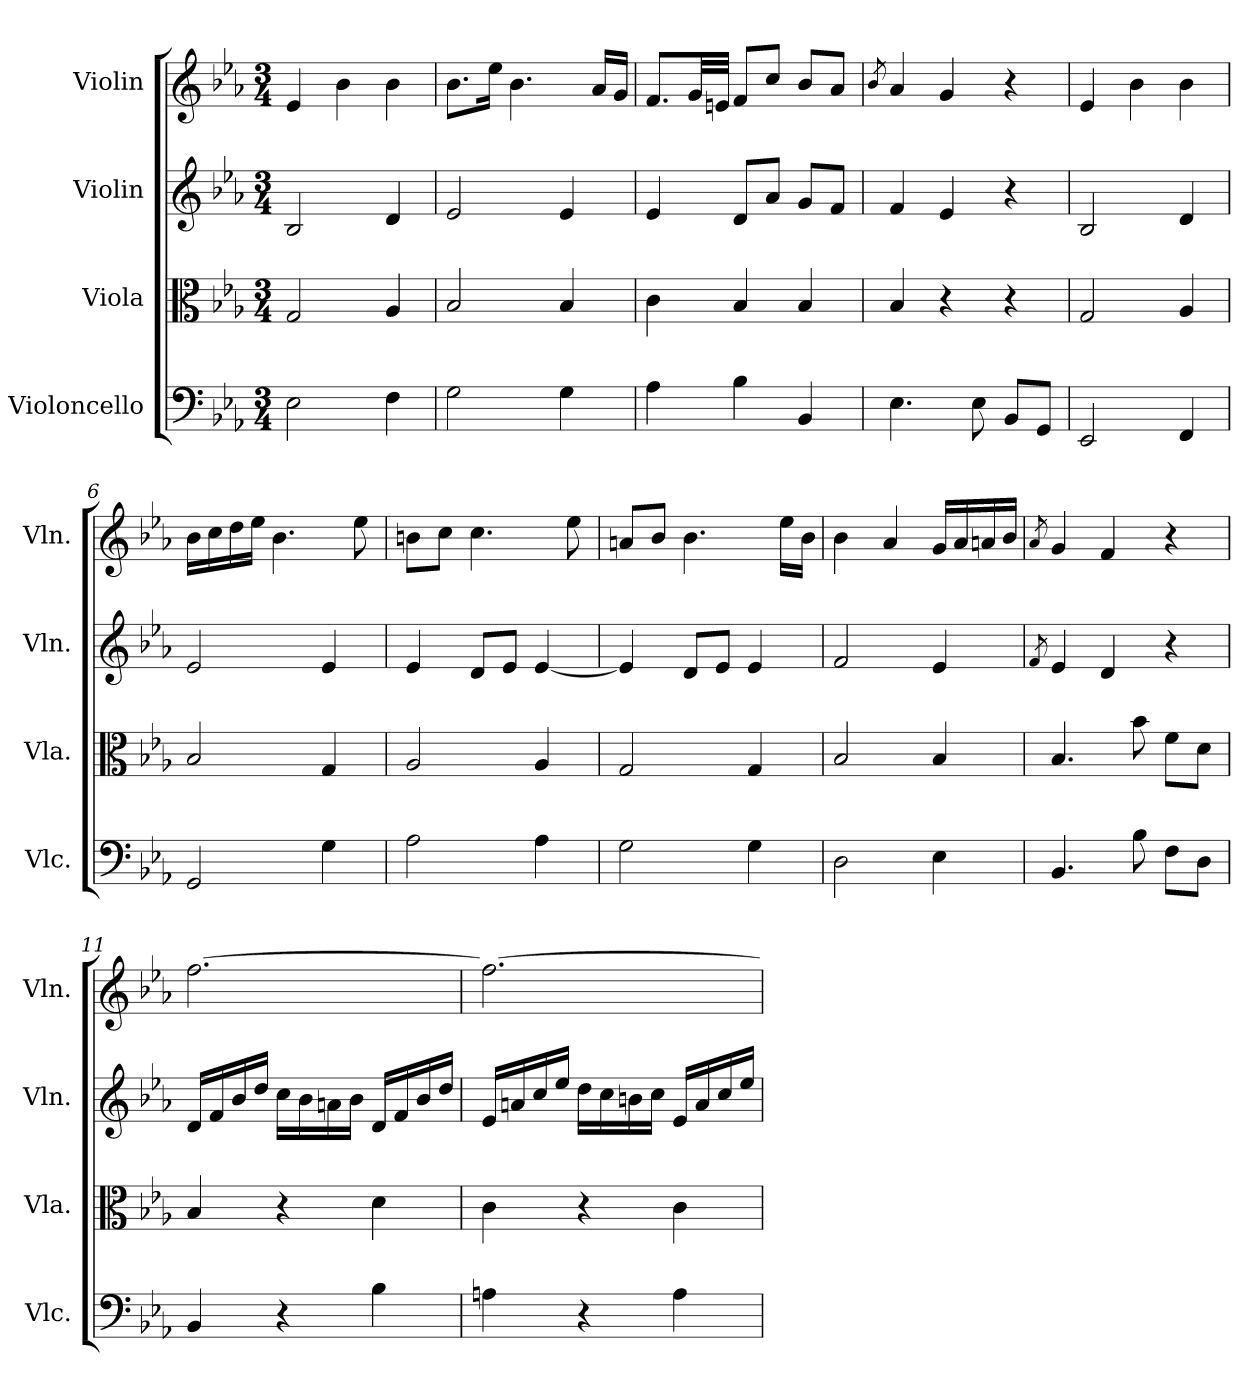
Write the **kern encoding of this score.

**kern	**kern	**kern	**kern
*part4	*part3	*part2	*part1
*staff4	*staff3	*staff2	*staff1
*I"Violoncello	*I"Viola	*I"Violin	*I"Violin
*I'Vlc.	*I'Vla.	*I'Vln.	*I'Vln.
*clefF4	*clefC3	*clefG2	*clefG2
*k[b-e-a-]	*k[b-e-a-]	*k[b-e-a-]	*k[b-e-a-]
*E-:	*E-:	*E-:	*E-:
*M3/4	*M3/4	*M3/4	*M3/4
=1	=1	=1	=1
2E-\	2G/	2B-/	4e-/
.	.	.	4b-\
4F\	4A-/	4d/	4b-\
=2	=2	=2	=2
2G\	2B-/	2e-/	8.b-\L
.	.	.	16ee-\Jk
.	.	.	4.b-\
4G\	4B-/	4e-/	.
.	.	.	16a-/LL
.	.	.	16g/JJ
=3	=3	=3	=3
4A-\	4c\	4e-/	8.f/L
.	.	.	32g/LL
.	.	.	32en/JJJ
4B-\	4B-/	8d/L	8f/L
.	.	8a-/J	8cc/J
4BB-/	4B-/	8g/L	8b-/L
.	.	8f/J	8a-/J
=4	=4	=4	=4
.	.	.	8qb-/
4.E-\	4B-/	4f/	4a-/
.	4r	4e-/	4g/
8E-\	.	.	.
8BB-/L	4r	4r	4r
8GG/J	.	.	.
=5	=5	=5	=5
2EE-/	2G/	2B-/	4e-/
.	.	.	4b-\
4FF/	4A-/	4d/	4b-\
=6	=6	=6	=6
2GG/	2B-/	2e-/	16b-\LL
.	.	.	16cc\
.	.	.	16dd\
.	.	.	16ee-\JJ
.	.	.	4.b-\
4G\	4G/	4e-/	.
.	.	.	8ee-\
=7	=7	=7	=7
2A-\	2A-/	4e-/	8bn\L
.	.	.	8cc\J
.	.	8d/L	4.cc\
.	.	8e-/J	.
4A-\	4A-/	[4e-/	.
.	.	.	8ee-\
=8	=8	=8	=8
2G\	2G/	4e-/]	8an/L
.	.	.	8b-/J
.	.	8d/L	4.b-\
.	.	8e-/J	.
4G\	4G/	4e-/	.
.	.	.	16ee-\LL
.	.	.	16b-\JJ
=9	=9	=9	=9
2D\	2B-/	2f/	4b-\
.	.	.	4a-/
4E-\	4B-/	4e-/	16g/LL
.	.	.	16a-/
.	.	.	16an/
.	.	.	16b-/JJ
=10	=10	=10	=10
.	.	8qf/	8qa-/
4.BB-/	4.B-/	4e-/	4g/
.	.	4d/	4f/
8B-\	8b-\	.	.
8F\L	8f\L	4r	4r
8D\J	8d\J	.	.
=11	=11	=11	=11
4BB-/	4B-/	16d/LL	[2.ff\
.	.	16f/	.
.	.	16b-/	.
.	.	16dd/JJ	.
4r	4r	16cc\LL	.
.	.	16b-\	.
.	.	16an\	.
.	.	16b-\JJ	.
4B-\	4d\	16d/LL	.
.	.	16f/	.
.	.	16b-/	.
.	.	16dd/JJ	.
=12	=12	=12	=12
4An\	4c\	16e-/LL	2.ff\_
.	.	16an/	.
.	.	16cc/	.
.	.	16ee-/JJ	.
4r	4r	16dd\LL	.
.	.	16cc\	.
.	.	16bn\	.
.	.	16cc\JJ	.
4A\	4c\	16e-/LL	.
.	.	16a/	.
.	.	16cc/	.
.	.	16ee-/JJ	.
=	=	=	=
*-	*-	*-	*-
